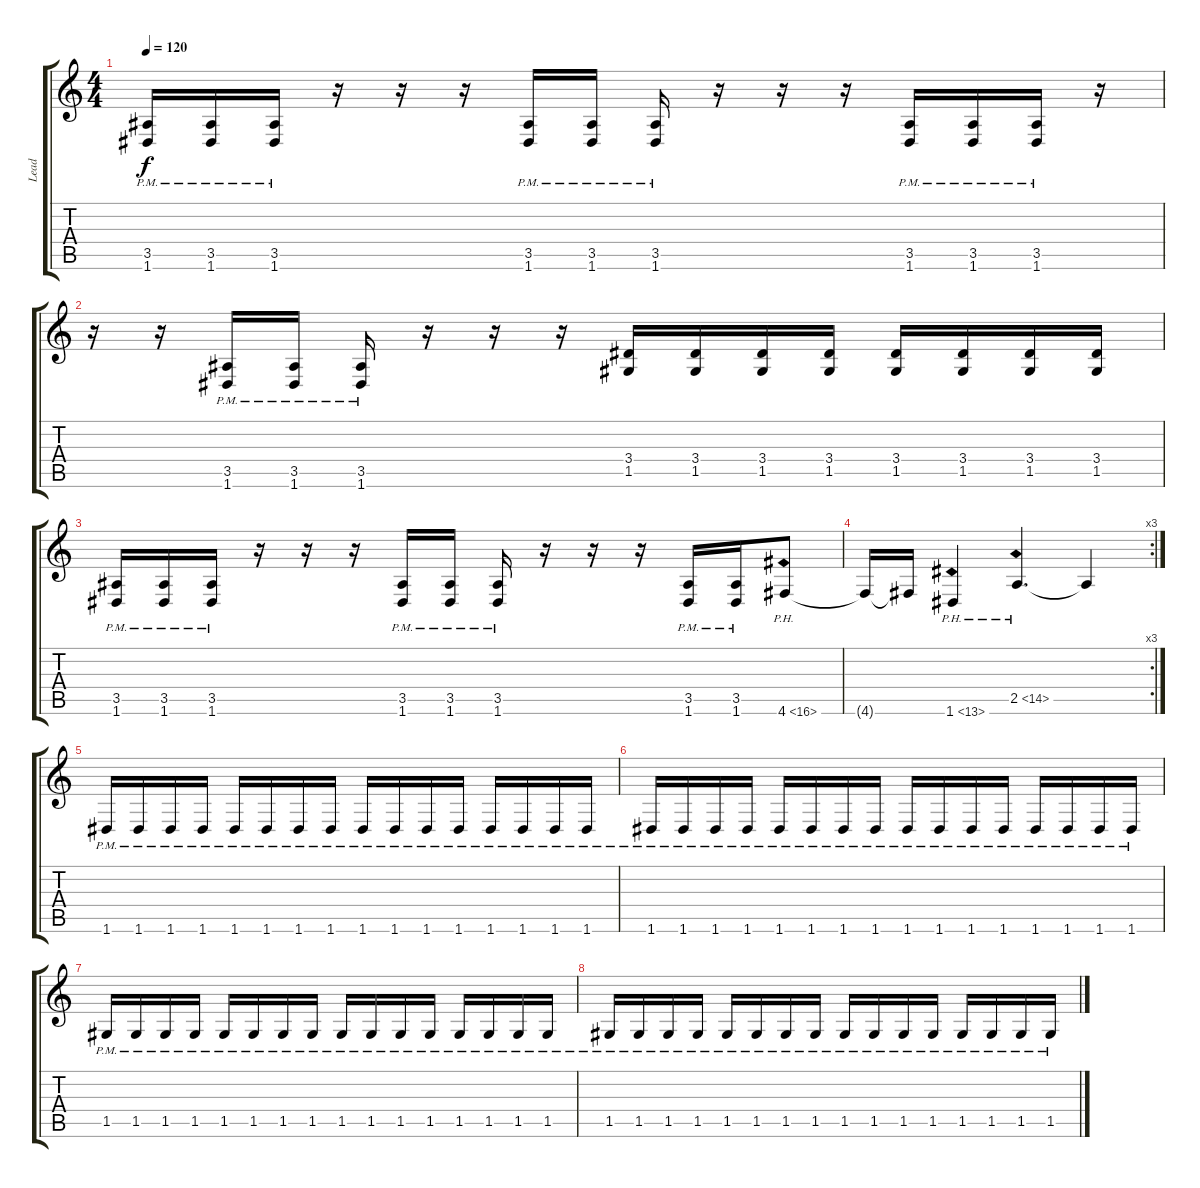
\track ("Lead" "Lead") {instrument distortionguitar}
\staff {score tabs}
\tuning (D4 A3 F3 C3 G2 D2) {hide}
\ts (4 4)
\tempo 120
\clef g2
\ks c
(3.5{pm} 1.6{pm}).16{dy f} (3.5{pm} 1.6{pm}).16 (3.5{pm} 1.6{pm}).16 r.16 r.16 r.16 (3.5{pm} 1.6{pm}).16 (3.5{pm} 1.6{pm}).16 (3.5{pm} 1.6{pm}).16 r.16 r.16 r.16 (3.5{pm} 1.6{pm}).16 (3.5{pm} 1.6{pm}).16 (3.5{pm} 1.6{pm}).16 r.16 |
r.16 r.16 (3.5{pm} 1.6{pm}).16 (3.5{pm} 1.6{pm}).16 (3.5{pm} 1.6{pm}).16 r.16 r.16 r.16 (3.4 1.5).16 (3.4 1.5).16 (3.4 1.5).16 (3.4 1.5).16 (3.4 1.5).16 (3.4 1.5).16 (3.4 1.5).16 (3.4 1.5).16 |
(3.5{pm} 1.6{pm}).16 (3.5{pm} 1.6{pm}).16 (3.5{pm} 1.6{pm}).16 r.16 r.16 r.16 (3.5{pm} 1.6{pm}).16 (3.5{pm} 1.6{pm}).16 (3.5{pm} 1.6{pm}).16 r.16 r.16 r.16 (3.5{pm} 1.6{pm}).16 (3.5{pm} 1.6{pm}).16 4.6{ph 12}.8 |
\rc 3
4.6{t}.16 4.6{t}.16 1.6{ph 12}.4 2.5{ph 12}.4{d} 2.5{t}.4 |
1.6{pm}.16 1.6{pm}.16 1.6{pm}.16 1.6{pm}.16 1.6{pm}.16 1.6{pm}.16 1.6{pm}.16 1.6{pm}.16 1.6{pm}.16 1.6{pm}.16 1.6{pm}.16 1.6{pm}.16 1.6{pm}.16 1.6{pm}.16 1.6{pm}.16 1.6{pm}.16 |
1.6{pm}.16 1.6{pm}.16 1.6{pm}.16 1.6{pm}.16 1.6{pm}.16 1.6{pm}.16 1.6{pm}.16 1.6{pm}.16 1.6{pm}.16 1.6{pm}.16 1.6{pm}.16 1.6{pm}.16 1.6{pm}.16 1.6{pm}.16 1.6{pm}.16 1.6{pm}.16 |
1.5{pm}.16 1.5{pm}.16 1.5{pm}.16 1.5{pm}.16 1.5{pm}.16 1.5{pm}.16 1.5{pm}.16 1.5{pm}.16 1.5{pm}.16 1.5{pm}.16 1.5{pm}.16 1.5{pm}.16 1.5{pm}.16 1.5{pm}.16 1.5{pm}.16 1.5{pm}.16 |
1.5{pm}.16 1.5{pm}.16 1.5{pm}.16 1.5{pm}.16 1.5{pm}.16 1.5{pm}.16 1.5{pm}.16 1.5{pm}.16 1.5{pm}.16 1.5{pm}.16 1.5{pm}.16 1.5{pm}.16 1.5{pm}.16 1.5{pm}.16 1.5{pm}.16 1.5{pm}.16
